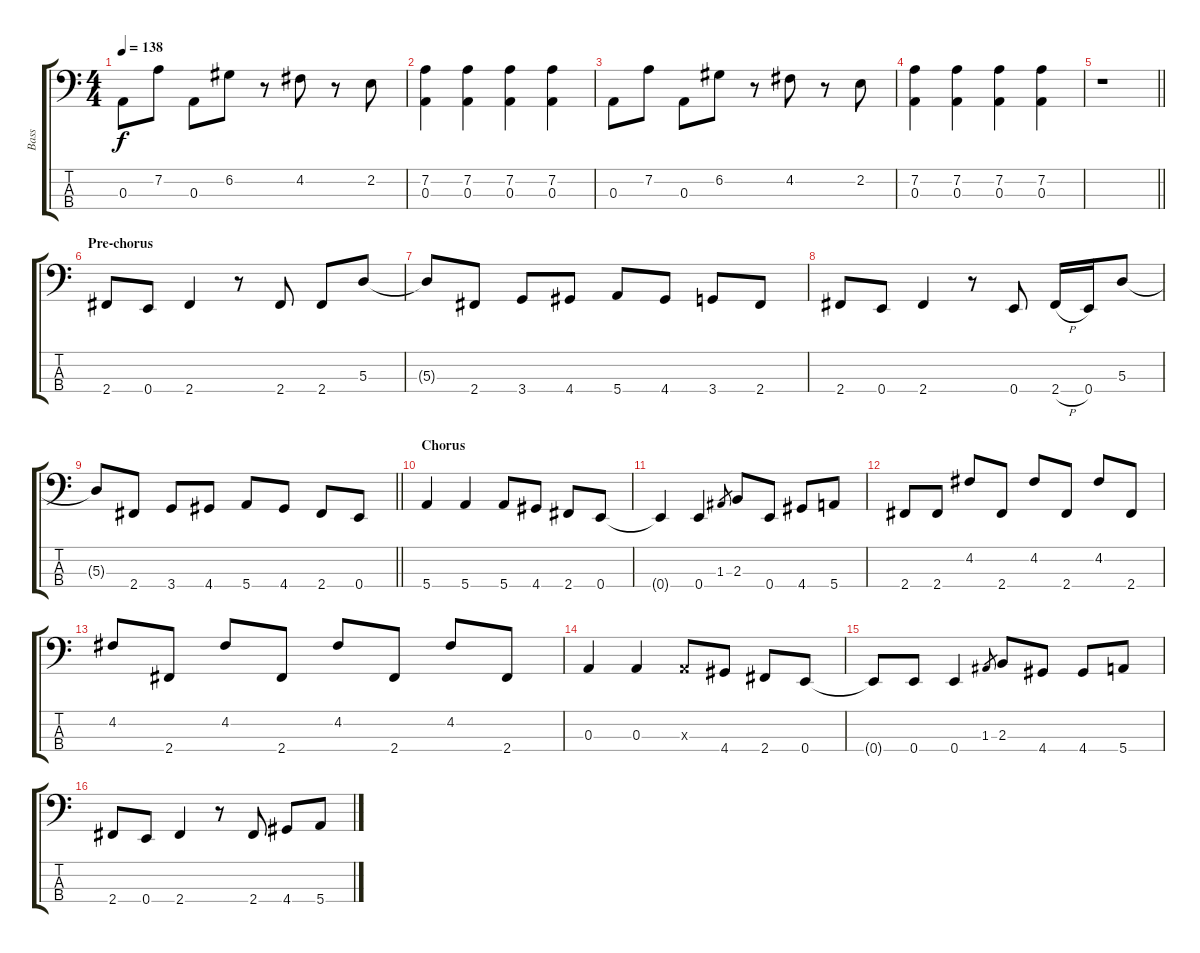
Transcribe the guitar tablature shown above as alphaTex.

\track ("Bass" "Bass") {instrument electricbassfinger}
\staff {score tabs}
\tuning (G2 D2 A1 E1) {hide}
\ts (4 4)
\tempo 138
\clef f4
\ks c
0.3.8{dy f} 7.2.8 0.3.8 6.2.8 r.8 4.2.8 r.8 2.2.8 |
(7.2 0.3).4 (7.2 0.3).4 (7.2 0.3).4 (7.2 0.3).4 |
0.3.8 7.2.8 0.3.8 6.2.8 r.8 4.2.8 r.8 2.2.8 |
(7.2 0.3).4 (7.2 0.3).4 (7.2 0.3).4 (7.2 0.3).4 |
\barLineRight lightlight
r.1 |
\section ("" "Pre-chorus")
2.4.8 0.4.8 2.4.4 r.8 2.4.8 2.4.8 5.3.8 |
5.3{t}.8 2.4.8 3.4.8 4.4.8 5.4.8 4.4.8 3.4.8 2.4.8 |
2.4.8 0.4.8 2.4.4 r.8 0.4.8 2.4{h}.16 0.4.16 5.3.8 |
\barLineRight lightlight
5.3{t}.8 2.4.8 3.4.8 4.4.8 5.4.8 4.4.8 2.4.8 0.4.8 |
\section ("" "Chorus")
5.4.4 5.4.4 5.4.8 4.4.8 2.4.8 0.4.8 |
0.4{t}.4 0.4.4 1.3.8{gr} 2.3.8 0.4.8 4.4.8 5.4.8 |
2.4.8 2.4.8 4.2.8 2.4.8 4.2.8 2.4.8 4.2.8 2.4.8 |
4.2.8 2.4.8 4.2.8 2.4.8 4.2.8 2.4.8 4.2.8 2.4.8 |
0.3.4 0.3.4 0.3{x}.8 4.4.8 2.4.8 0.4.8 |
0.4{t}.8 0.4.8 0.4.4 1.3.8{gr} 2.3.8 4.4.8 4.4.8 5.4.8 |
2.4.8 0.4.8 2.4.4 r.8 2.4.8 4.4.8 5.4.8
